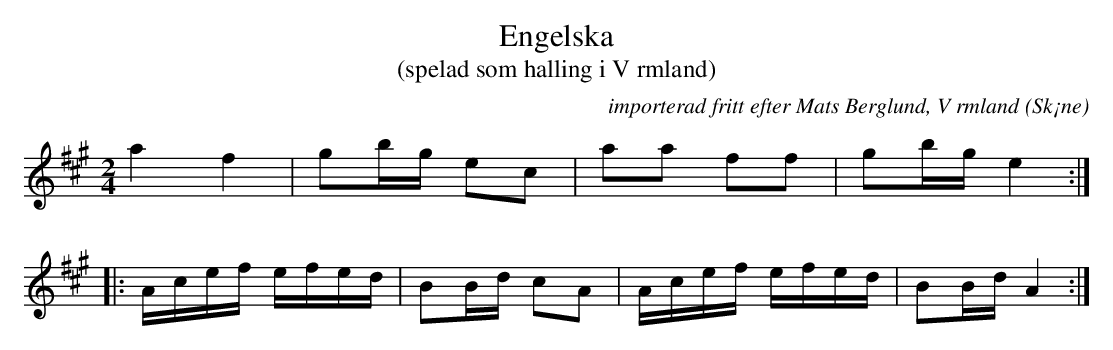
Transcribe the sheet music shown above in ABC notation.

X:1
T:Engelska
T:(spelad som halling i V rmland)
C:importerad fritt efter Mats Berglund, V rmland
O:Sk¡ne
M:2/4
L:1/8
K:A
a2 f2 | gb/g/ ec | aa ff | gb/g/ e2 :|
|: A/c/e/f/ e/f/e/d/ | BB/d/ cA | A/c/e/f/ e/f/e/d/ | BB/d/ A2 :|
